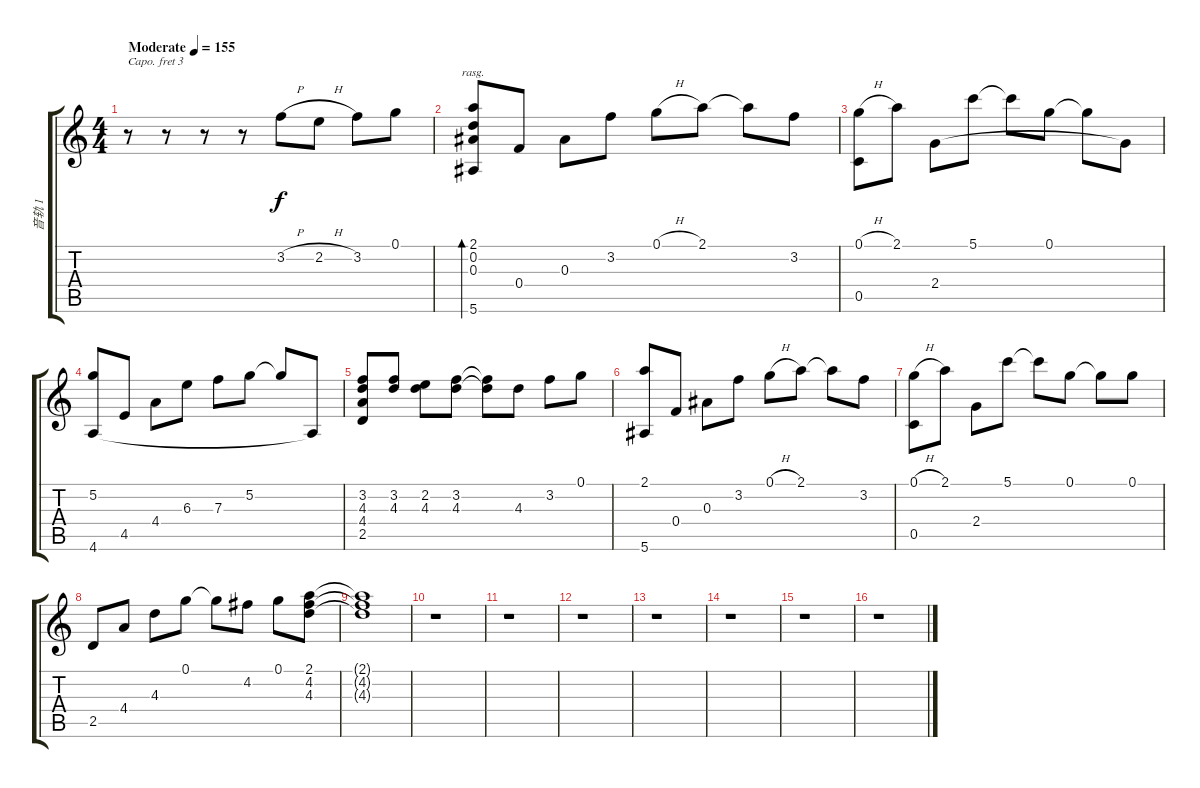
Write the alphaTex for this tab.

\track ("音轨 1" "音轨 1") {instrument acousticguitarsteel}
\staff {score tabs}
\capo 3
\tuning (E4 B3 G3 D3 A2 D2) {hide}
\ts (4 4)
\tempo (155 "Moderate")
\clef g2
\ks c
r.8{dy f instrument acousticguitarsteel} r.8 r.8 r.8 3.2{h}.8 2.2{h}.8 3.2.8 0.1.8 |
(2.1 0.2 0.3 5.6).8{bd 480 rasg ii} 0.4.8 0.3.8 3.2.8 0.1{h}.8 2.1.8 2.1{t}.8 3.2.8 |
(0.1{h} 0.5).8 2.1.8 2.4.8 5.1.8 5.1{t}.8 0.1.8 0.1{t}.8 2.4{t}.8 |
(5.2 4.6).8 4.5.8 4.4.8 6.3.8 7.3.8 5.2.8 5.2{t}.8 4.6{t}.8 |
(3.2 4.3 4.4 2.5).8 (3.2 4.3).8 (2.2 4.3).8 (3.2 4.3).8 (3.2{t} 4.3{t}).8 4.3.8 3.2.8 0.1.8 |
(2.1 5.6).8 0.4.8 0.3.8 3.2.8 0.1{h}.8 2.1.8 2.1{t}.8 3.2.8 |
(0.1{h} 0.5).8 2.1.8 2.4.8 5.1.8 5.1{t}.8 0.1.8 0.1{t}.8 0.1.8 |
2.5.8 4.4.8 4.3.8 0.1.8 0.1{t}.8 4.2.8 0.1.8 (2.1 4.2 4.3).8 |
(2.1{t} 4.2{t} 4.3{t}).1 |
r.1 |
r.1 |
r.1 |
r.1 |
r.1 |
r.1 |
r.1
